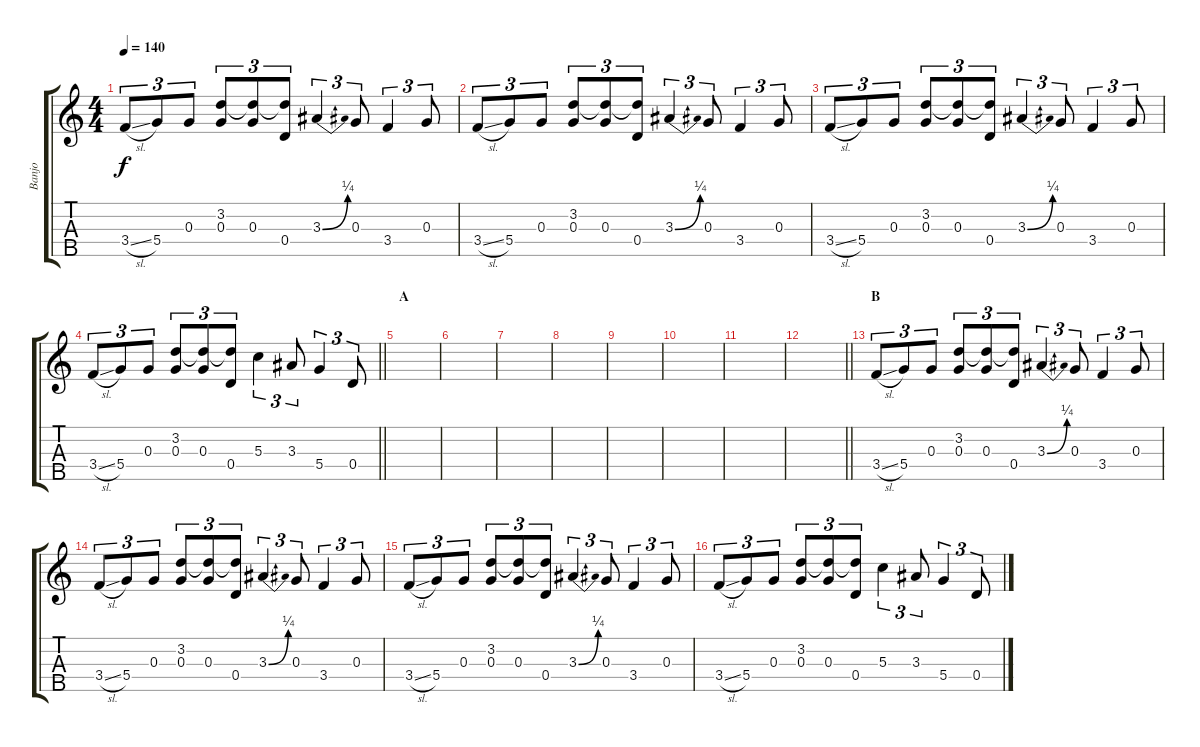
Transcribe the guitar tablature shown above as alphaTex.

\track ("Banjo" "Banjo") {instrument banjo}
\staff {score tabs}
\tuning (D4 B3 G3 D3 G4) {hide}
\displaytranspose 12
\ts (4 4)
\tempo 140
\clef g2
\ks c
3.4{sl}.8{tu (3 2) dy f} 5.4.8{tu (3 2)} 0.3.8{tu (3 2)} (3.2 0.3).8{tu (3 2)} (3.2{t} 0.3).8{tu (3 2)} (3.2{t} 0.4).8{tu (3 2)} 3.3{be (bend 0 0 60 1)}.4{tu (3 2)} 0.3.8{tu (3 2)} 3.4.4{tu (3 2)} 0.3.8{tu (3 2)} |
3.4{sl}.8{tu (3 2)} 5.4.8{tu (3 2)} 0.3.8{tu (3 2)} (3.2 0.3).8{tu (3 2)} (3.2{t} 0.3).8{tu (3 2)} (3.2{t} 0.4).8{tu (3 2)} 3.3{be (bend 0 0 60 1)}.4{tu (3 2)} 0.3.8{tu (3 2)} 3.4.4{tu (3 2)} 0.3.8{tu (3 2)} |
3.4{sl}.8{tu (3 2)} 5.4.8{tu (3 2)} 0.3.8{tu (3 2)} (3.2 0.3).8{tu (3 2)} (3.2{t} 0.3).8{tu (3 2)} (3.2{t} 0.4).8{tu (3 2)} 3.3{be (bend 0 0 60 1)}.4{tu (3 2)} 0.3.8{tu (3 2)} 3.4.4{tu (3 2)} 0.3.8{tu (3 2)} |
\barLineRight lightlight
3.4{sl}.8{tu (3 2)} 5.4.8{tu (3 2)} 0.3.8{tu (3 2)} (3.2 0.3).8{tu (3 2)} (3.2{t} 0.3).8{tu (3 2)} (3.2{t} 0.4).8{tu (3 2)} 5.3.4{tu (3 2)} 3.3.8{tu (3 2)} 5.4.4{tu (3 2)} 0.4.8{tu (3 2)} |
\section ("" "A")
|
|
|
|
|
|
|
\barLineRight lightlight
|
\section ("" "B")
3.4{sl}.8{tu (3 2)} 5.4.8{tu (3 2)} 0.3.8{tu (3 2)} (3.2 0.3).8{tu (3 2)} (3.2{t} 0.3).8{tu (3 2)} (3.2{t} 0.4).8{tu (3 2)} 3.3{be (bend 0 0 60 1)}.4{tu (3 2)} 0.3.8{tu (3 2)} 3.4.4{tu (3 2)} 0.3.8{tu (3 2)} |
3.4{sl}.8{tu (3 2)} 5.4.8{tu (3 2)} 0.3.8{tu (3 2)} (3.2 0.3).8{tu (3 2)} (3.2{t} 0.3).8{tu (3 2)} (3.2{t} 0.4).8{tu (3 2)} 3.3{be (bend 0 0 60 1)}.4{tu (3 2)} 0.3.8{tu (3 2)} 3.4.4{tu (3 2)} 0.3.8{tu (3 2)} |
3.4{sl}.8{tu (3 2)} 5.4.8{tu (3 2)} 0.3.8{tu (3 2)} (3.2 0.3).8{tu (3 2)} (3.2{t} 0.3).8{tu (3 2)} (3.2{t} 0.4).8{tu (3 2)} 3.3{be (bend 0 0 60 1)}.4{tu (3 2)} 0.3.8{tu (3 2)} 3.4.4{tu (3 2)} 0.3.8{tu (3 2)} |
3.4{sl}.8{tu (3 2)} 5.4.8{tu (3 2)} 0.3.8{tu (3 2)} (3.2 0.3).8{tu (3 2)} (3.2{t} 0.3).8{tu (3 2)} (3.2{t} 0.4).8{tu (3 2)} 5.3.4{tu (3 2)} 3.3.8{tu (3 2)} 5.4.4{tu (3 2)} 0.4.8{tu (3 2)}
